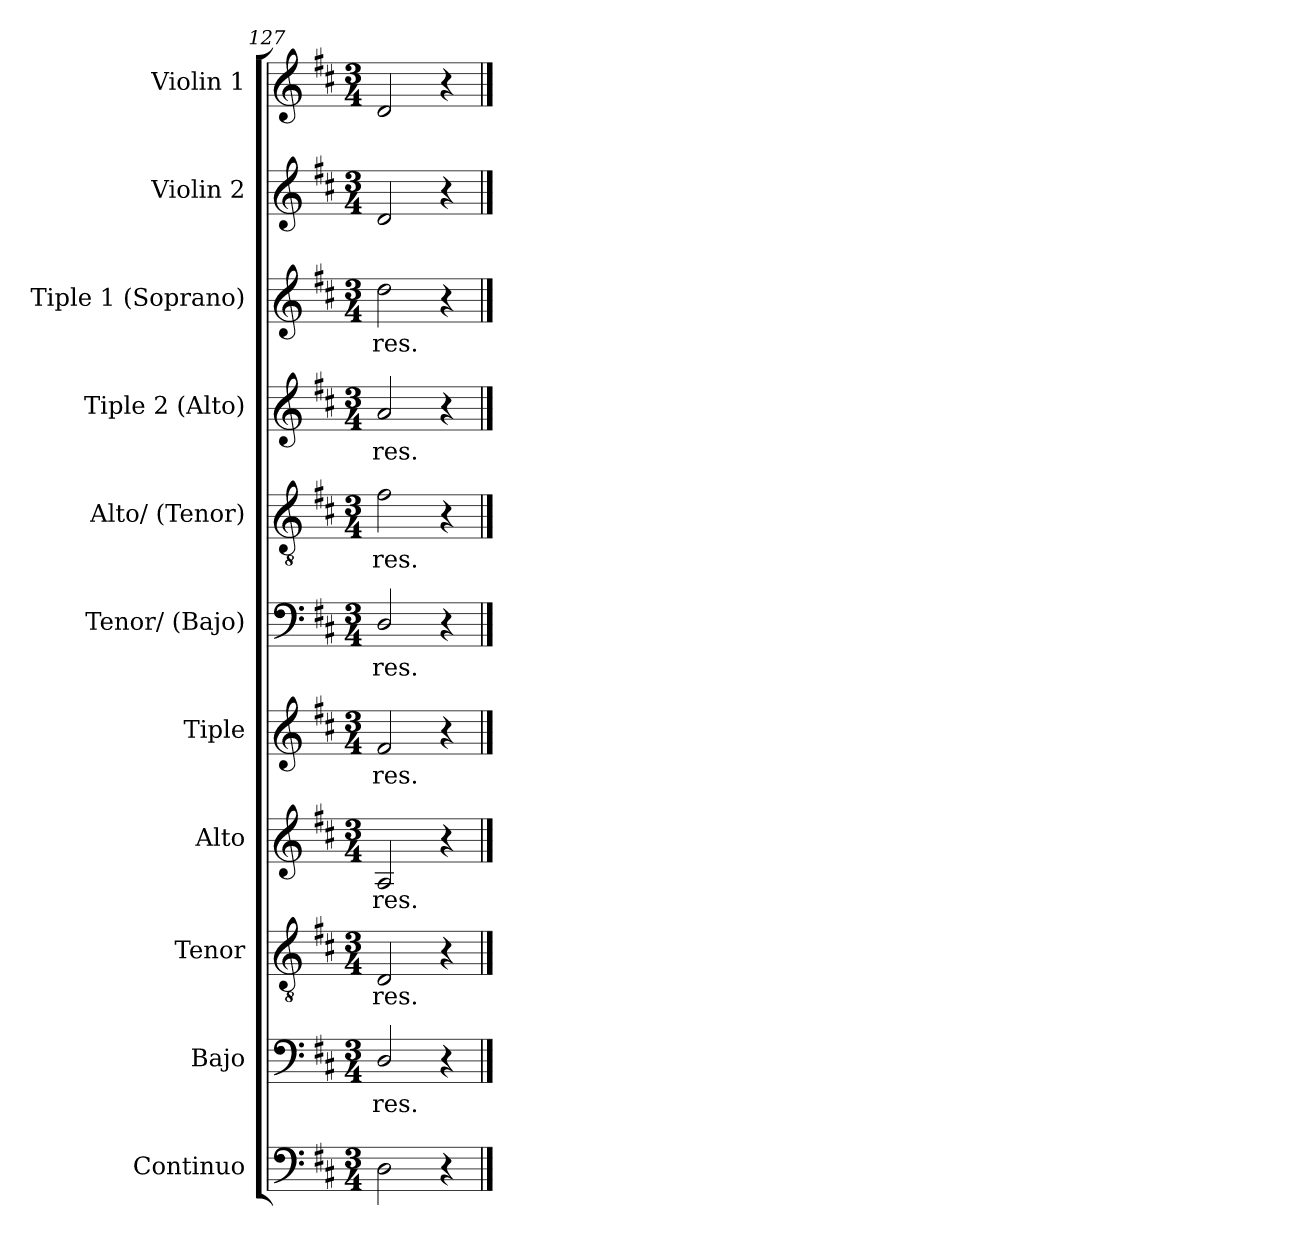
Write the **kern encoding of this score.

**kern	**kern	**text	**kern	**text	**kern	**text	**kern	**text	**kern	**text	**kern	**text	**kern	**text	**kern	**text	**kern	**kern
*part11	*part10	*part10	*part9	*part9	*part8	*part8	*part7	*part7	*part6	*part6	*part5	*part5	*part4	*part4	*part3	*part3	*part2	*part1
*staff11	*staff10	*staff10	*staff9	*staff9	*staff8	*staff8	*staff7	*staff7	*staff6	*staff6	*staff5	*staff5	*staff4	*staff4	*staff3	*staff3	*staff2	*staff1
*I"Continuo	*I"Bajo	*	*I"Tenor	*	*I"Alto	*	*I"Tiple	*	*I"Tenor/ (Bajo)	*	*I"Alto/ (Tenor)	*	*I"Tiple  2 (Alto)	*	*I"Tiple 1 (Soprano)	*	*I"Violin 2	*I"Violin 1
*	*I'B.	*	*I'T.	*	*I'A.	*	*	*	*I'B.	*	*I'T.	*	*I'A.	*	*I'S.	*	*I'Vln. 2	*I'Vln. 1
*clefF4	*clefF4	*	*clefGv2	*	*clefG2	*	*clefG2	*	*clefF4	*	*clefGv2	*	*clefG2	*	*clefG2	*	*clefG2	*clefG2
*	*	*	*ITrd7c12	*	*	*	*	*	*	*	*ITrd7c12	*	*	*	*	*	*	*
*k[f#c#]	*k[f#c#]	*	*k[f#c#]	*	*k[f#c#]	*	*k[f#c#]	*	*k[f#c#]	*	*k[f#c#]	*	*k[f#c#]	*	*k[f#c#]	*	*k[f#c#]	*k[f#c#]
*D:	*D:	*	*D:	*	*D:	*	*D:	*	*D:	*	*D:	*	*D:	*	*D:	*	*D:	*D:
*M3/4	*M3/4	*	*M3/4	*	*M3/4	*	*M3/4	*	*M3/4	*	*M3/4	*	*M3/4	*	*M3/4	*	*M3/4	*M3/4
=127	=127	=127	=127	=127	=127	=127	=127	=127	=127	=127	=127	=127	=127	=127	=127	=127	=127	=127
!	!	!LO:LY:b:color=#000000	!	!	!	!	!	!	!	!	!	!	!	!	!	!	!	!
!	!	!	!	!LO:LY:b:color=#000000	!	!	!	!	!	!	!	!	!	!	!	!	!	!
!	!	!	!	!	!	!LO:LY:b:color=#000000	!	!	!	!	!	!	!	!	!	!	!	!
!	!	!	!	!	!	!	!	!LO:LY:b:color=#000000	!	!	!	!	!	!	!	!	!	!
!	!	!	!	!	!	!	!	!	!	!LO:LY:b:color=#000000	!	!	!	!	!	!	!	!
!	!	!	!	!	!	!	!	!	!	!	!	!LO:LY:b:color=#000000	!	!	!	!	!	!
!	!	!	!	!	!	!	!	!	!	!	!	!	!	!LO:LY:b:color=#000000	!	!	!	!
!	!	!	!	!	!	!	!	!	!	!	!	!	!	!	!	!LO:LY:b:color=#000000	!	!
2Di\	2Di/	-res.	2DDi/	-res.	2Ai/	-res.	2f#i/	-res.	2Di/	-res.	2F#i\	-res.	2ai/	-res.	2ddi\	-res.	2di/	2di/
4r	4r	.	4r	.	4r	.	4r	.	4r	.	4r	.	4r	.	4r	.	4r	4r
==	==	==	==	==	==	==	==	==	==	==	==	==	==	==	==	==	==	==
*-	*-	*-	*-	*-	*-	*-	*-	*-	*-	*-	*-	*-	*-	*-	*-	*-	*-	*-
